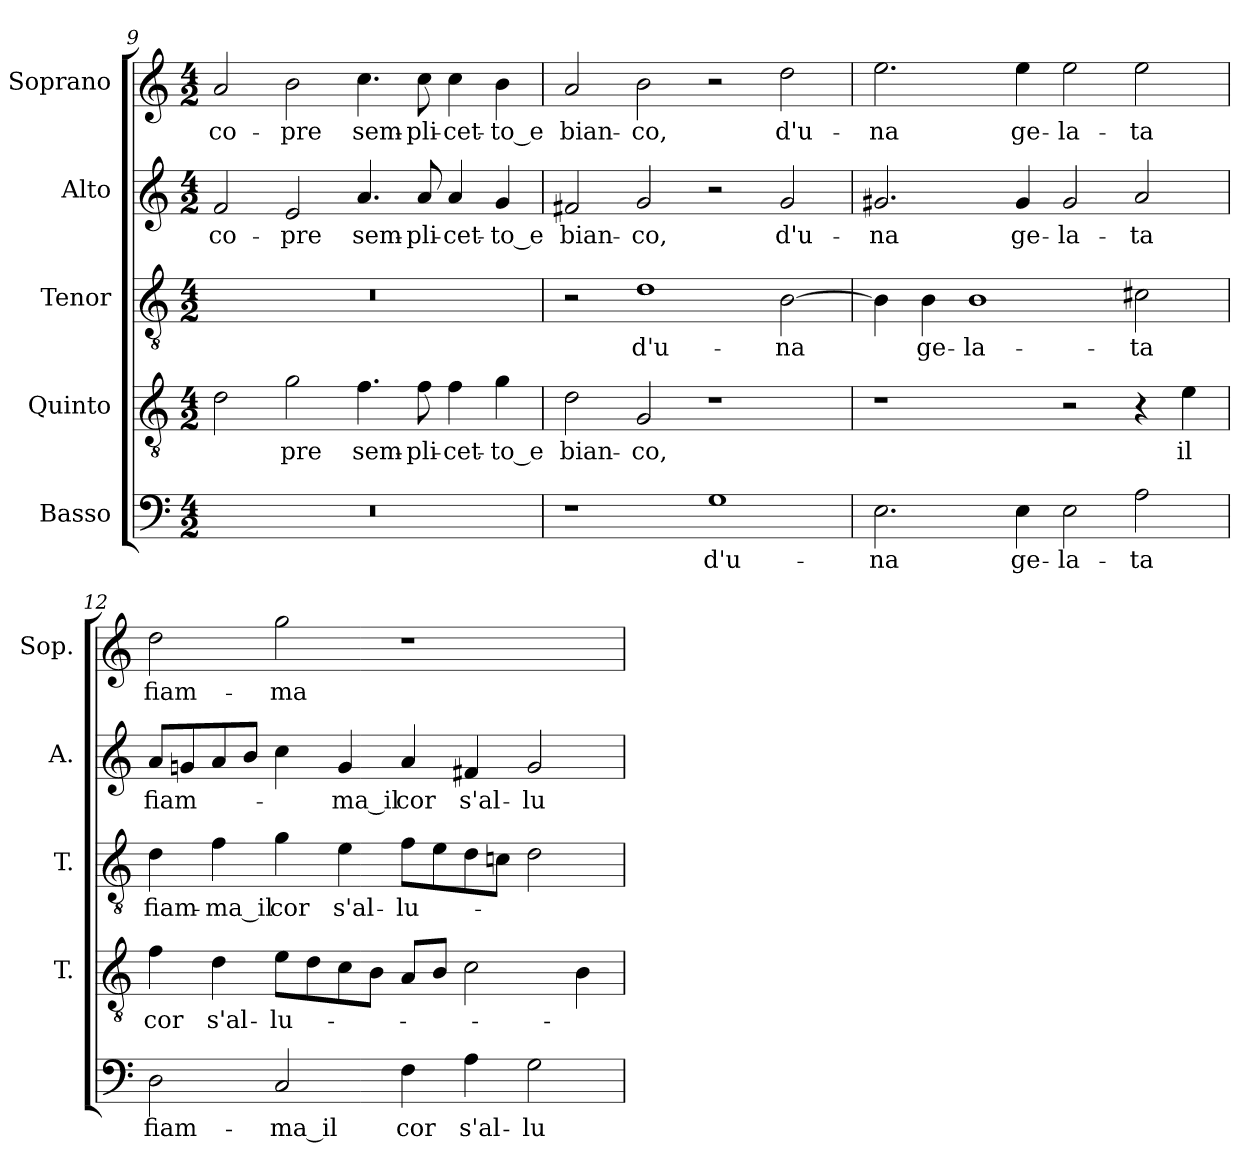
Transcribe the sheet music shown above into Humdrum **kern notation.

**kern	**text	**kern	**text	**kern	**text	**kern	**text	**kern	**text
*part5	*part5	*part4	*part4	*part3	*part3	*part2	*part2	*part1	*part1
*staff5	*staff5	*staff4	*staff4	*staff3	*staff3	*staff2	*staff2	*staff1	*staff1
*I"Basso	*	*I"Quinto	*	*I"Tenor	*	*I"Alto	*	*I"Soprano	*
*	*	*I'T.	*	*I'T.	*	*I'A.	*	*I'Sop.	*
*clefF4	*	*clefGv2	*	*clefGv2	*	*clefG2	*	*clefG2	*
*	*	*ITrd7c12	*	*ITrd7c12	*	*	*	*	*
*k[]	*	*k[]	*	*k[]	*	*k[]	*	*k[]	*
*C:	*	*C:	*	*C:	*	*C:	*	*C:	*
*M4/2	*	*M4/2	*	*M4/2	*	*M4/2	*	*M4/2	*
=9	=9	=9	=9	=9	=9	=9	=9	=9	=9
!LO:N:vis=1	!	!	!	!LO:N:vis=1	!	!	!	!	!
!	!	!	!	!	!	!	!LO:LY:b:color=#000000	!	!
!	!	!	!	!	!	!	!	!	!LO:LY:b:color=#000000
0r	.	2Di\	.	0r	.	2fi/	co-	2ai/	co-
!	!	!	!LO:LY:b:color=#000000	!	!	!	!	!	!
!	!	!	!	!	!	!	!LO:LY:b:color=#000000	!	!
!	!	!	!	!	!	!	!	!	!LO:LY:b:color=#000000
.	.	2Gi\	-pre	.	.	2ei/	-pre	2bi\	-pre
!	!	!	!LO:LY:b:color=#000000	!	!	!	!	!	!
!	!	!	!	!	!	!	!LO:LY:b:color=#000000	!	!
!	!	!	!	!	!	!	!	!	!LO:LY:b:color=#000000
.	.	4.Fi\	sem-	.	.	4.ai/	sem-	4.cci\	sem-
!	!	!	!LO:LY:b:color=#000000	!	!	!	!	!	!
!	!	!	!	!	!	!	!LO:LY:b:color=#000000	!	!
!	!	!	!	!	!	!	!	!	!LO:LY:b:color=#000000
.	.	8Fi\	-pli-	.	.	8ai/	-pli-	8cci\	-pli-
!	!	!	!LO:LY:b:color=#000000	!	!	!	!	!	!
!	!	!	!	!	!	!	!LO:LY:b:color=#000000	!	!
!	!	!	!	!	!	!	!	!	!LO:LY:b:color=#000000
.	.	4Fi\	-cet-	.	.	4ai/	-cet-	4cci\	-cet-
!	!	!	!LO:LY:b:color=#000000	!	!	!	!	!	!
!	!	!	!	!	!	!	!LO:LY:b:color=#000000	!	!
!	!	!	!	!	!	!	!	!	!LO:LY:b:color=#000000
.	.	4Gi\	-to_e	.	.	4gi/	-to_e	4bi\	-to_e
!!LO:LB:g=z
=10	=10	=10	=10	=10	=10	=10	=10	=10	=10
!	!	!	!LO:LY:b:color=#000000	!	!	!	!	!	!
!	!	!	!	!	!	!	!LO:LY:b:color=#000000	!	!
!	!	!	!	!	!	!	!	!	!LO:LY:b:color=#000000
1r	.	2Di\	bian-	2r	.	2f#Xi/	bian-	2ai/	bian-
!	!	!	!LO:LY:b:color=#000000	!	!	!	!	!	!
!	!	!	!	!	!LO:LY:b:color=#000000	!	!	!	!
!	!	!	!	!	!	!	!LO:LY:b:color=#000000	!	!
!	!	!	!	!	!	!	!	!	!LO:LY:b:color=#000000
.	.	2GGi/	-co,	1Di	d'u-	2gi/	-co,	2bi\	-co,
!	!LO:LY:b:color=#000000	!	!	!	!	!	!	!	!
1Gi	d'u-	1r	.	.	.	2r	.	2r	.
!	!	!	!	!	!LO:LY:b:color=#000000	!	!	!	!
!	!	!	!	!	!	!	!LO:LY:b:color=#000000	!	!
!	!	!	!	!	!	!	!	!	!LO:LY:b:color=#000000
.	.	.	.	[2BBi\	-na	2gi/	d'u-	2ddi\	d'u-
=11	=11	=11	=11	=11	=11	=11	=11	=11	=11
!	!LO:LY:b:color=#000000	!	!	!	!	!	!	!	!
!	!	!	!	!	!	!	!LO:LY:b:color=#000000	!	!
!	!	!	!	!	!	!	!	!	!LO:LY:b:color=#000000
2.Ei\	-na	1r	.	4BBi\]	.	2.g#Xi/	-na	2.eei\	-na
!	!	!	!	!	!LO:LY:b:color=#000000	!	!	!	!
.	.	.	.	4BBi\	ge-	.	.	.	.
!	!	!	!	!	!LO:LY:b:color=#000000	!	!	!	!
.	.	.	.	1BBi	-la-	.	.	.	.
!	!LO:LY:b:color=#000000	!	!	!	!	!	!	!	!
!	!	!	!	!	!	!	!LO:LY:b:color=#000000	!	!
!	!	!	!	!	!	!	!	!	!LO:LY:b:color=#000000
4Ei\	ge-	.	.	.	.	4g#i/	ge-	4eei\	ge-
!	!LO:LY:b:color=#000000	!	!	!	!	!	!	!	!
!	!	!	!	!	!	!	!LO:LY:b:color=#000000	!	!
!	!	!	!	!	!	!	!	!	!LO:LY:b:color=#000000
2Ei\	-la-	2r	.	.	.	2g#i/	-la-	2eei\	-la-
!	!LO:LY:b:color=#000000	!	!	!	!	!	!	!	!
!	!	!	!	!	!LO:LY:b:color=#000000	!	!	!	!
!	!	!	!	!	!	!	!LO:LY:b:color=#000000	!	!
!	!	!	!	!	!	!	!	!	!LO:LY:b:color=#000000
2Ai\	-ta	4r	.	2C#Xi\	-ta	2ai/	-ta	2eei\	-ta
!	!	!	!LO:LY:b:color=#000000	!	!	!	!	!	!
.	.	4Ei\	il	.	.	.	.	.	.
=12	=12	=12	=12	=12	=12	=12	=12	=12	=12
!	!LO:LY:b:color=#000000	!	!	!	!	!	!	!	!
!	!	!	!LO:LY:b:color=#000000	!	!	!	!	!	!
!	!	!	!	!	!LO:LY:b:color=#000000	!	!	!	!
!	!	!	!	!	!	!	!LO:LY:b:color=#000000	!	!
!	!	!	!	!	!	!	!	!	!LO:LY:b:color=#000000
2Di\	fiam-	4Fi\	cor	4Di\	fiam-	8ai/L	fiam-	2ddi\	fiam-
.	.	.	.	.	.	8gni/	.	.	.
!	!	!	!LO:LY:b:color=#000000	!	!	!	!	!	!
!	!	!	!	!	!LO:LY:b:color=#000000	!	!	!	!
.	.	4Di\	s'al-	4Fi\	-ma_il	8ai/	.	.	.
.	.	.	.	.	.	8bi/J	.	.	.
!	!LO:LY:b:color=#000000	!	!	!	!	!	!	!	!
!	!	!	!LO:LY:b:color=#000000	!	!	!	!	!	!
!	!	!	!	!	!LO:LY:b:color=#000000	!	!	!	!
!	!	!	!	!	!	!	!	!	!LO:LY:b:color=#000000
2Ci/	-ma_il	8Ei\L	-lu-	4Gi\	cor	4cci\	.	2ggi\	-ma
.	.	8Di\	.	.	.	.	.	.	.
!	!	!	!	!	!LO:LY:b:color=#000000	!	!	!	!
!	!	!	!	!	!	!	!LO:LY:b:color=#000000	!	!
.	.	8Ci\	.	4Ei\	s'al-	4gi/	-ma_il	.	.
.	.	8BBi\J	.	.	.	.	.	.	.
!	!LO:LY:b:color=#000000	!	!	!	!	!	!	!	!
!	!	!	!	!	!LO:LY:b:color=#000000	!	!	!	!
!	!	!	!	!	!	!	!LO:LY:b:color=#000000	!	!
4Fi\	cor	8AAi/L	.	8Fi\L	-lu-	4ai/	cor	1r	.
.	.	8BBi/J	.	8Ei\	.	.	.	.	.
!	!LO:LY:b:color=#000000	!	!	!	!	!	!	!	!
!	!	!	!	!	!	!	!LO:LY:b:color=#000000	!	!
4Ai\	s'al-	2Ci\	.	8Di\	.	4f#Xi/	s'al-	.	.
.	.	.	.	8Cni\J	.	.	.	.	.
!	!LO:LY:b:color=#000000	!	!	!	!	!	!	!	!
!	!	!	!	!	!	!	!LO:LY:b:color=#000000	!	!
2Gi\	-lu-	.	.	2Di\	.	2gi/	-lu-	.	.
.	.	4BBi\	.	.	.	.	.	.	.
=	=	=	=	=	=	=	=	=	=
*-	*-	*-	*-	*-	*-	*-	*-	*-	*-
